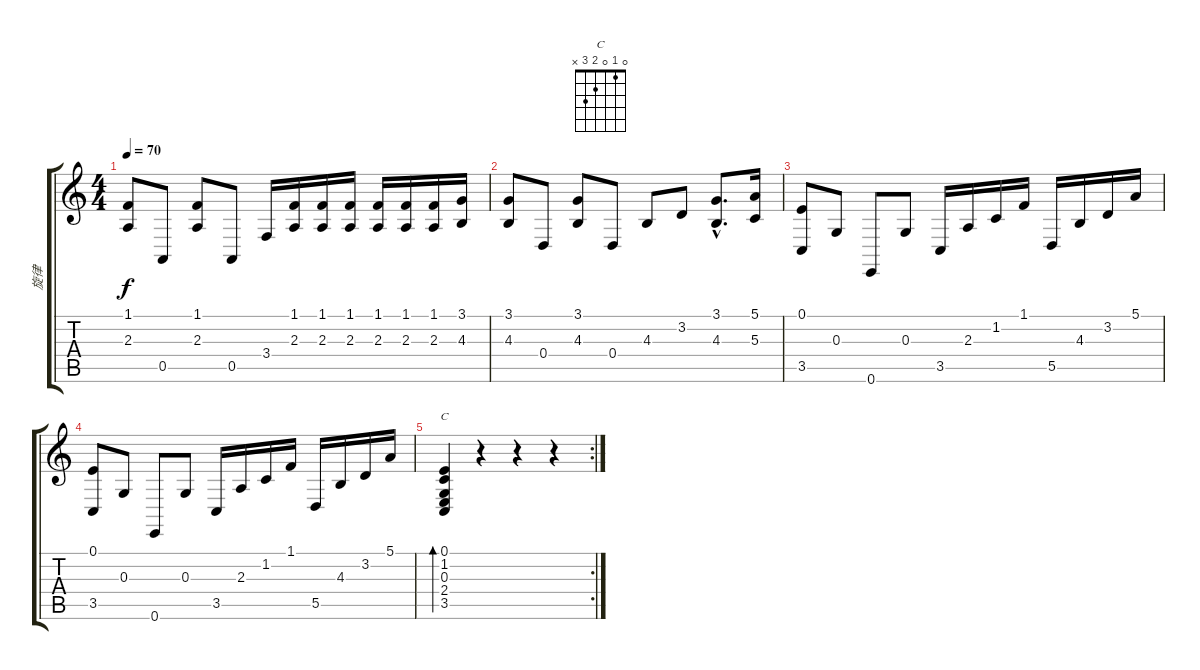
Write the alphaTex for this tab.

\track ("旋律" "旋律") {instrument brightacousticpiano}
\staff {score tabs}
\tuning (E4 B3 G3 D3 A2 E2) {hide}
\chord ("C" 0 1 0 2 3 x)
\ts (4 4)
\tempo 70
\clef g2
\ks c
(1.1 2.3).8{dy f} 0.5.8 (1.1 2.3).8 0.5.8 3.4.16 (1.1 2.3).16 (1.1 2.3).16 (1.1 2.3).16 (1.1 2.3).16 (1.1 2.3).16 (1.1 2.3).16 (3.1 4.3).16 |
(3.1 4.3).8 0.4.8 (3.1 4.3).8 0.4.8 4.3.8 3.2.8 (3.1{hac} 4.3{hac}).8{d} (5.1 5.3).16 |
(0.1 3.5).8 0.3.8 0.6.8 0.3.8 3.5.16 2.3.16 1.2.16 1.1.16 5.5.16 4.3.16 3.2.16 5.1.16 |
(0.1 3.5).8 0.3.8 0.6.8 0.3.8 3.5.16 2.3.16 1.2.16 1.1.16 5.5.16 4.3.16 3.2.16 5.1.16 |
\rc 2
(0.1 1.2 0.3 2.4 3.5).4{bd 480 ch "C"} r.4 r.4 r.4
